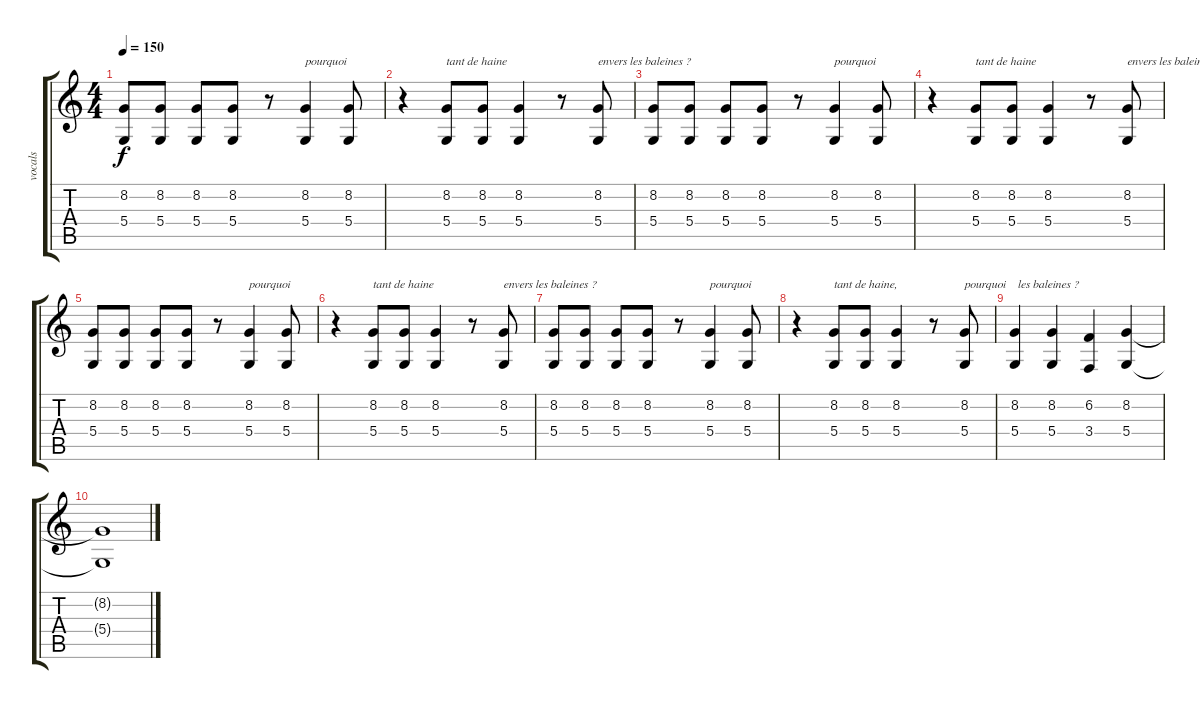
\track ("vocals" "vocals") {instrument choiraahs}
\staff {score tabs}
\tuning (E4 B3 G3 D3 A2 E2) {hide}
\ts (4 4)
\tempo 150
\clef g2
\ks c
(8.2 5.4).8{dy f} (8.2 5.4).8 (8.2 5.4).8 (8.2 5.4).8 r.8 (8.2 5.4).4{txt "pourquoi"} (8.2 5.4).8 |
r.4 (8.2 5.4).8{txt "tant de haine"} (8.2 5.4).8 (8.2 5.4).4 r.8 (8.2 5.4).8{txt "envers les baleines ?"} |
(8.2 5.4).8 (8.2 5.4).8 (8.2 5.4).8 (8.2 5.4).8 r.8 (8.2 5.4).4{txt "pourquoi"} (8.2 5.4).8 |
r.4 (8.2 5.4).8{txt "tant de haine"} (8.2 5.4).8 (8.2 5.4).4 r.8 (8.2 5.4).8{txt "envers les baleines ?"} |
(8.2 5.4).8 (8.2 5.4).8 (8.2 5.4).8 (8.2 5.4).8 r.8 (8.2 5.4).4{txt "pourquoi"} (8.2 5.4).8 |
r.4 (8.2 5.4).8{txt "tant de haine"} (8.2 5.4).8 (8.2 5.4).4 r.8 (8.2 5.4).8{txt "envers les baleines ?"} |
(8.2 5.4).8 (8.2 5.4).8 (8.2 5.4).8 (8.2 5.4).8 r.8 (8.2 5.4).4{txt "pourquoi"} (8.2 5.4).8 |
r.4 (8.2 5.4).8{txt "tant de haine,"} (8.2 5.4).8 (8.2 5.4).4 r.8 (8.2 5.4).8{txt "pourquoi    les baleines ?"} |
(8.2 5.4).4 (8.2 5.4).4 (6.2 3.4).4 (8.2 5.4).4 |
(8.2{t} 5.4{t}).1
